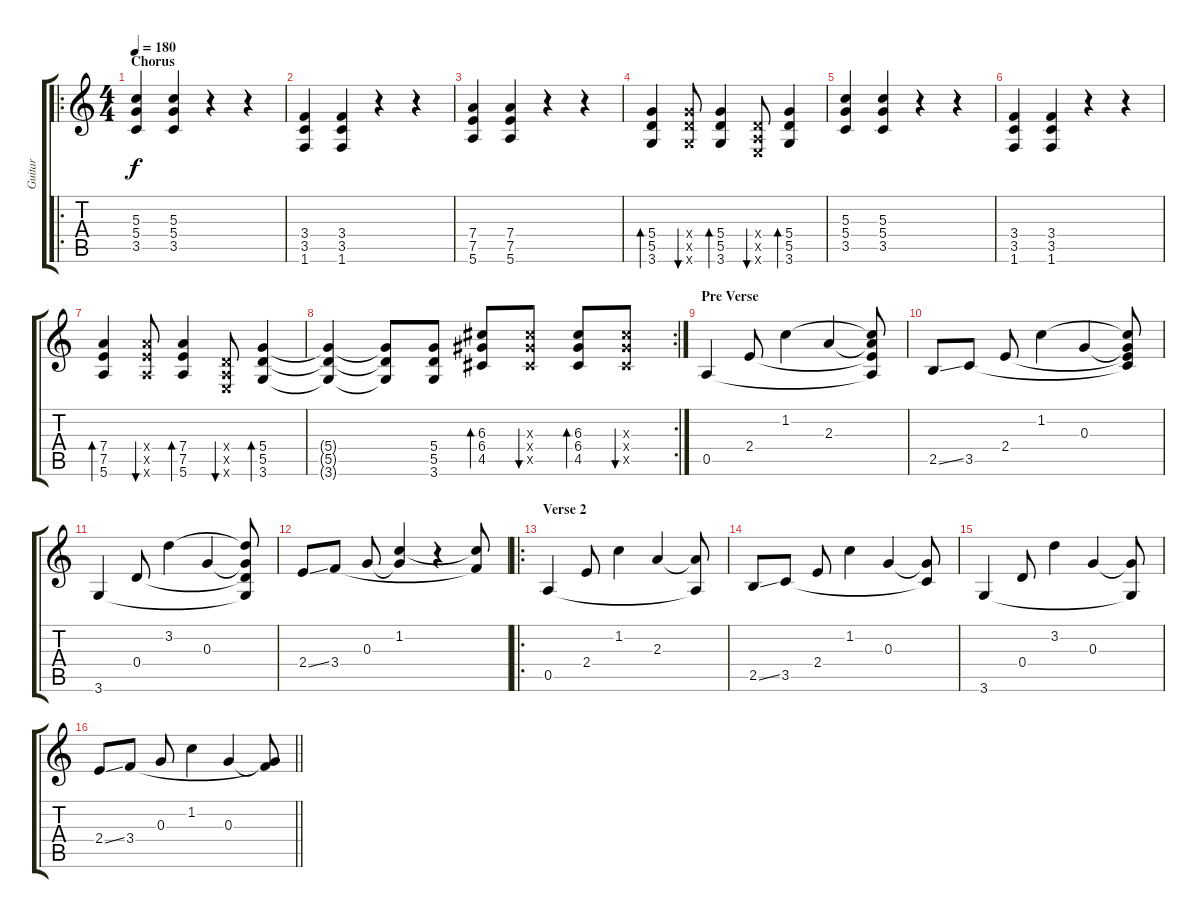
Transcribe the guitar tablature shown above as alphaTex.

\track ("Guitar" "Guitar") {instrument acousticguitarsteel}
\staff {score tabs}
\tuning (E4 B3 G3 D3 A2 E2) {hide}
\ro
\ts (4 4)
\section ("" "Chorus")
\tempo 180
\clef g2
\ks c
(5.3 5.4 3.5).4{dy f instrument distortionguitar} (5.3 5.4 3.5).4 r.4 r.4 |
(3.4 3.5 1.6).4{instrument distortionguitar} (3.4 3.5 1.6).4 r.4 r.4 |
(7.4 7.5 5.6).4{instrument distortionguitar} (7.4 7.5 5.6).4 r.4 r.4 |
(5.4 5.5 3.6).4{bd 60 instrument distortionguitar} (5.4{x} 5.5{x} 3.6{x}).8{bu 60} (5.4 5.5 3.6).4{bd 60} (0.4{x} 0.5{x} 0.6{x}).8{bu 60} (5.4 5.5 3.6).4{bd 60} |
(5.3 5.4 3.5).4{instrument distortionguitar} (5.3 5.4 3.5).4 r.4 r.4 |
(3.4 3.5 1.6).4{instrument distortionguitar} (3.4 3.5 1.6).4 r.4 r.4 |
(7.4 7.5 5.6).4{bd 60 instrument distortionguitar} (7.4{x} 7.5{x} 5.6{x}).8{bu 60} (7.4 7.5 5.6).4{bd 60} (0.4{x} 0.5{x} 0.6{x}).8{bu 60} (5.4 5.5 3.6).4{bd 60} |
\rc 2
(5.4{t} 5.5{t} 3.6{t}).4{instrument distortionguitar} (5.4{t} 5.5{t} 3.6{t}).8 (5.4 5.5 3.6).8 (6.3 6.4 4.5).8{bd 60} (6.3{x} 6.4{x} 4.5{x}).8{bu 60} (6.3 6.4 4.5).8{bd 60} (6.3{x} 6.4{x} 4.5{x}).8{bu 60} |
\section ("" "Pre Verse")
0.5.4{instrument acousticguitarsteel} 2.4.8 1.2.4 2.3.4 (1.2{t} 2.3{t} 2.4{t} 0.5{t}).8 |
2.5{ss}.8 3.5.8 2.4.8 1.2.4 0.3.4 (1.2{t} 0.3{t} 2.4{t} 3.5{t}).8 |
3.6.4 0.4.8 3.2.4 0.3.4 (3.2{t} 0.3{t} 0.4{t} 3.6{t}).8 |
2.4{ss}.8 3.4.8 0.3.8 (1.2 0.3{t}).4 r.4 (1.2{t} 3.4{t}).8 |
\ro
\section ("" "Verse 2")
0.5.4 2.4.8 1.2.4 2.3.4 (2.3{t} 0.5{t}).8 |
2.5{ss}.8 3.5.8 2.4.8 1.2.4 0.3.4 (0.3{t} 3.5{t}).8 |
3.6.4 0.4.8 3.2.4 0.3.4 (0.3{t} 3.6{t}).8 |
\barLineRight lightlight
2.4{ss}.8 3.4.8 0.3.8 1.2.4 0.3.4 (0.3{t} 3.4{t}).8
